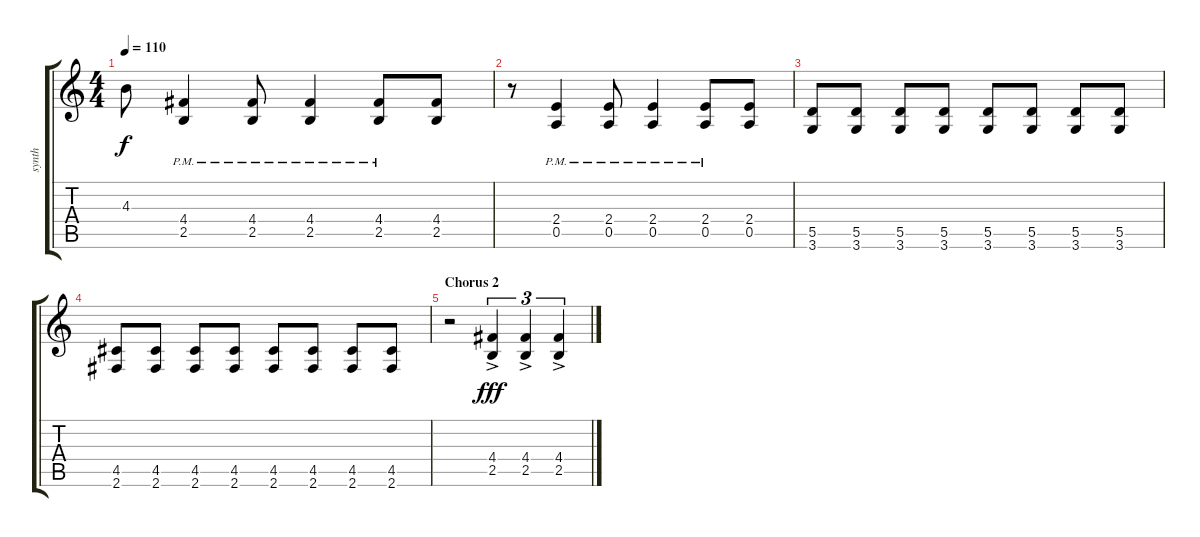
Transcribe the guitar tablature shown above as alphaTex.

\track ("synth" "synth") {instrument overdrivenguitar}
\staff {score tabs}
\tuning (E4 B3 G3 D3 A2 E2) {hide}
\ts (4 4)
\tempo 110
\clef g2
\ks c
4.3.8{dy f} (4.4{pm} 2.5{pm}).4 (4.4{pm} 2.5{pm}).8 (4.4{pm} 2.5{pm}).4 (4.4{pm} 2.5{pm}).8 (4.4 2.5).8 |
r.8{instrument distortionguitar} (2.4{pm} 0.5{pm}).4 (2.4{pm} 0.5{pm}).8 (2.4{pm} 0.5{pm}).4 (2.4{pm} 0.5{pm}).8 (2.4 0.5).8 |
(5.5 3.6).8 (5.5 3.6).8 (5.5 3.6).8 (5.5 3.6).8 (5.5 3.6).8 (5.5 3.6).8 (5.5 3.6).8 (5.5 3.6).8 |
(4.5 2.6).8 (4.5 2.6).8 (4.5 2.6).8 (4.5 2.6).8 (4.5 2.6).8 (4.5 2.6).8 (4.5 2.6).8 (4.5 2.6).8 |
\section ("" "Chorus 2")
r.2 (4.4 2.5{ac}).4{tu (3 2) dy fff} (4.4 2.5{ac}).4{tu (3 2)} (4.4 2.5{ac}).4{tu (3 2)}
